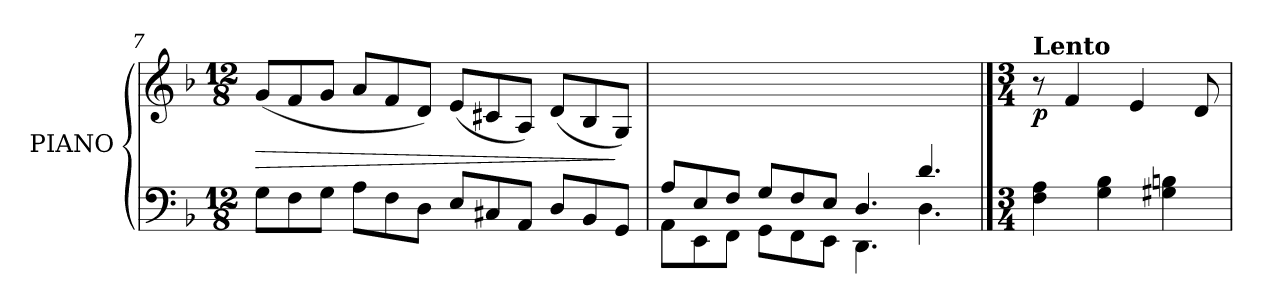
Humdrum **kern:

**kern	**kern	**dynam
*part1	*part1	*part1
*staff2	*staff1	*staff1/2
*I"PIANO	*	*
*I'Pno.	*	*
*clefF4	*clefG2	*
*k[b-]	*k[b-]	*
*M12/8	*M12/8	*
=7	=7	=7
!	!	!LO:HP:b
8G\L	(<8g/L	>
8F\	8f/	.
8G\J	8g/J	.
8A\L	8a/L	.
8F\	8f/	.
8D\J	8d/J)	.
8E/L	(<8e/L	.
8C#X/	8c#X/	.
8AA/J	8A/J)	.
8D/L	(<8d/L	.
8BB-/	8B-/	.
8GG/J	8G/J)	]
=8	=8	=8
*^	*	*
8A/L	8AA\L	1.ryy	.
8E/	8EE\	.	.
8F/J	8FF\J	.	.
8G/L	8GG\L	.	.
8F/	8FF\	.	.
8E/J	8EE\J	.	.
4.D/	4.DD\	.	.
4.d/	4.D\	.	.
*v	*v	*	*
!!LO:PB:g=z
==1	==1	==1
*M3/4	*M3/4	*
*^	*	*
!	!	!LO:TX:a:B:t=Lento	!
!	!	!	!LO:DY:b
*v	*v	*	*
4F\ 4A\	8r	p
.	4f/	.
4G\ 4B-\	.	.
.	4e/	.
4G#X\ 4Bn\	.	.
.	8d/	.
=	=	=
*-	*-	*-
